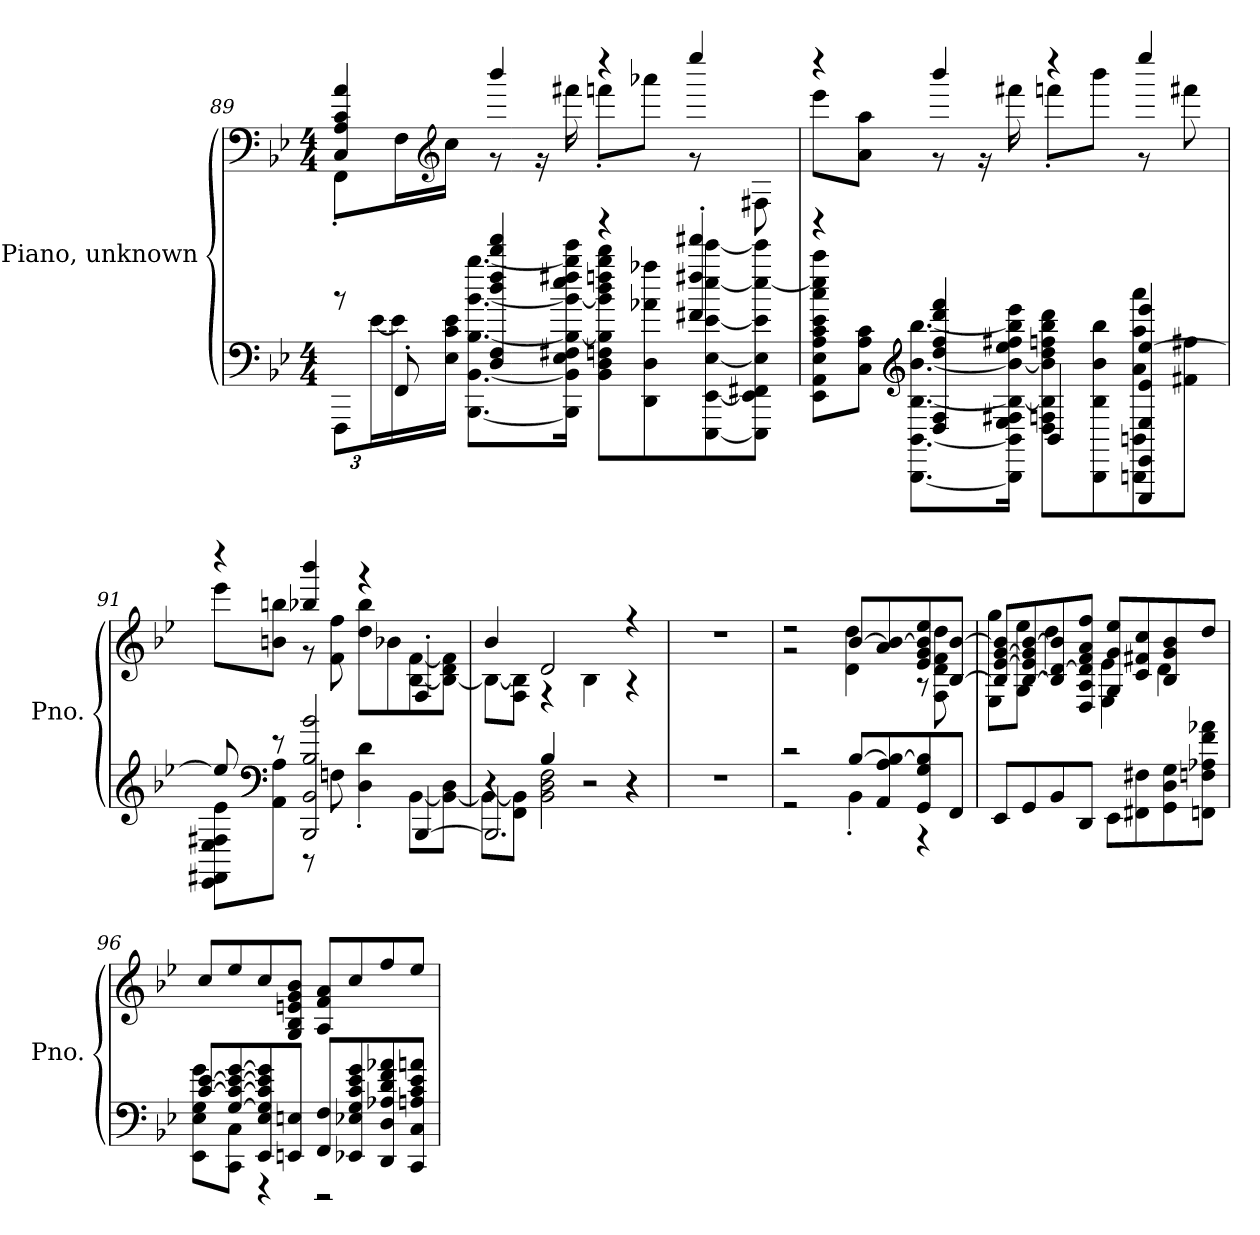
**kern	**kern
*part1	*part1
*staff2	*staff1
*I"Piano, unknown	*
*I'Pno.	*
!!LO:LB:g=z
*clefF4	*clefF4
*k[b-e-]	*k[b-e-]
*M4/4	*M4/4
=89	=89
*^	*
*	*Xbrackettup	*
*	*	*^
8r	12FFF\L	4C/ 4A/ 4c/ 4a/	8FF'\L
.	[24e-\L	.	.
8FF'/	16e-\]	.	16F\L
*	*	*clefG2	*
.	16E-\ 16c\ 16e-\JJ	.	16cc\JJ
4D/ 4F/ 4dd/ 4ff/ 4ddd/ 4fff/	[8.BBB-\ [8.BB-\ [8.B-\ [8.b-\ [8.bb-\L	4bbb-/	8r
.	.	.	16r
.	16BBB-\] 16BB-\] 16E-\ 16F#X\ 16B-\_ 16b-\_ 16ee-\ 16ff#X\ 16bb-\] 16eee-\Jk	.	16fff#X\
4r	8BB-\ 8D\ 8Fn\ 8B-\] 8b-\] 8dd\ 8ffn\ 8bb-\ 8ddd\L	4r	8fffn'\L
.	8DD\ 8D\ 8a-X\ 8aa-X\	.	8aaa-X\J
4f#X/' 4ff#X/' 4fff#X/'	[8EEE-\ [8EE-\ [8E-\ [8e-\ [8ee-\ [8eee-\	4eeee-/	8r
.	8EEE-\] 8EE-\] 8FF#X\ 8E-\] 8e-\] 8ee-\_ 8eee-\]J	.	8F#X\
=90	=90	=90	=90
4r	8EE-\ 8AA\ 8E-\ 8A\ 8c\ 8e-\ 8cc\ 8ee-\] 8ccc\L	4r	8eee-\L
.	8C\ 8A\ 8c\J	.	8a\ 8aa\J
*clefG2	*	*	*
4D/ 4F/ 4dd/ 4ff/ 4ddd/ 4fff/	[8.BBB-\ [8.BB-\ [8.B-\ [8.b-\ [8.bb-\L	4bbb-/	8r
.	.	.	16r
.	16BBB-\] 16BB-\] 16E-\ 16F#X\ 16B-\_ 16b-\_ 16ee-\ 16ff#X\ 16bb-\] 16eee-\Jk	.	16fff#X\
4BB-/	8D\ 8Fn\ 8B-\] 8b-\] 8dd\ 8ffn\ 8bb-\ 8ddd\L	4r	8fffn'\L
.	8BBB-\ 8B-\ 8b-\ 8bb-\	.	8bbb-\J
4EEE-/ 4EE-/ 4E-/ 4e-/ [4ee-/ 4eee-/	8BBBn\ 8BBn\ 8a\ 8aa\ 8aaa\	4eeee-/	8r
.	8f#X\ 8ff#X\J	.	8fff#X\
!!LO:PB:g=z	!!
=91	=91	=91	=91
8ee-/]	8EE-\ 8FF#X\ 8E-\ 8F#X\ 8e-\L	4r	8eee-\L
*clefF4	*	*	*
8r	8AA\ 8A\J	.	8bn\ 8bbn\J
2BBB-/ 2BB-/ 2B-/ 2b-/	8r	4bb-X/ 4bbb-/	8r
.	8Fn\	.	8f\ 8ff\
.	4D\' 4d\'	4r	8dd\ 8bb-\L
.	.	.	8b-X\
[4BBB-/	[8BB-\L	4F'/	[8B-\ [8f\
.	8BB-\_ 8D\J	.	8B-\_ 8d\ 8f\]J
=92	=92	=92	=92
*	*^	*	*
2.BBB-/]	8BB-\L_	4r	4b-/	8B-\L_
.	8FF\ 8BB-\]J	.	.	8F\ 8B-\]J
.	2BB-\ 2D\ 2F\	4B-/	2d/	4r
.	.	2r	.	4B-\
4r	4r	.	4r	4r
*v	*v	*v	*	*
*	*v	*v
=93	=93
1r	1r
=94	=94
*^	*^
2r	2r	2r	2r
[8B-/L	4BB-'\	[8b-/L	4d\ 4dd\
8AA/ 8A/ 8B-/_	.	8a/ 8b-/_	.
8GG/ 8G/ 8B-/]	4r	8e-/ 8g/ 8b-/] 8ee-/	8r
8FF/J	.	[8B-/ [8b-/J	8F\ 8d\ 8f\ 8dd\
*v	*v	*	*
!!LO:LB:g=z	!!
=95	=95	=95
8EE-/L	8B-/] [8e-/ [8g/ 8b-/]L	8E-\ 8gg\L
8GG/	[8B-/ 8e-/] 8g/] [8b-/	8G\ 8ee-\J
8BB-/	8B-/] [8d/ 8b-/]	4dd'\
8DD/J	8D/ 8A/ 8d/] 8f/ 8a/ 8ff/J	.
8EE-\L	8G/ 8g/ 8ee-/L	4E-\ 4e-\
8FF#X\ 8F#X\	8c/ 8f#X/ 8cc/	.
8GG\ 8D\ 8G\	8B-/ 8g/ 8b-/	4d\
8FFn\ 8Fn\ 8A-X\ 8f\ 8a-X\J	8dd/J	.
*	*v	*v
=96	=96
*^	*
[8c/ [8e-/L	8EE-\ 8E-\ 8G\ 8g\L	8cc/L
[8G/ 8c/_ 8e-/_ [8g/	8CC\ 8C\J	8ee-/
8EE-/ 8E-/ 8G/] 8c/] 8e-/] 8g/]	4r	8cc/
8EEn/ 8En/J	.	8G/ 8B-/ 8en/ 8g/ 8b-/J
8FF/ 8F/L	2r	8A/ 8f/ 8a/L
8EE-X/ 8E-X/ 8G/ 8c/ 8e-/ 8g/	.	8cc/
8DD/ 8D/ 8A-X/ 8d/ 8f/ 8a-X/	.	8ff/
8CC/ 8C/ 8An/ 8c/ 8e-/ 8an/J	.	8ee-/J
*v	*v	*
=	=
*-	*-
